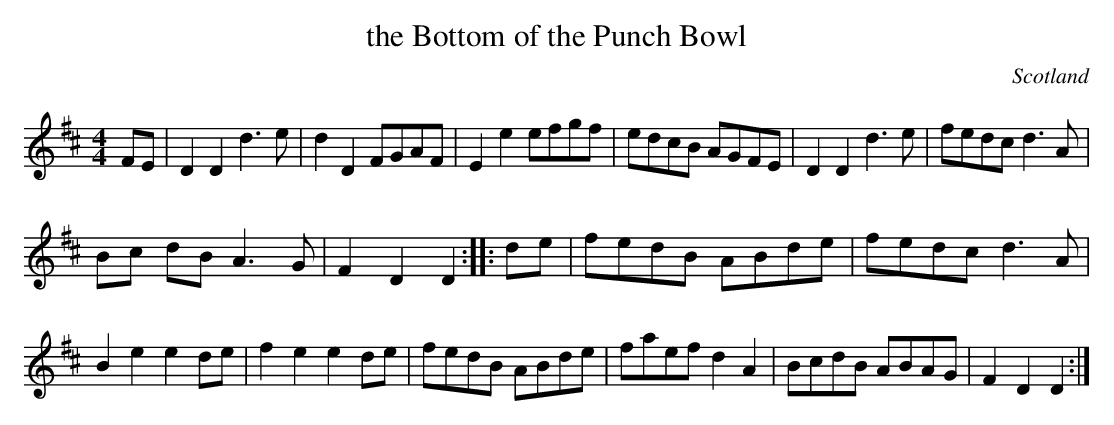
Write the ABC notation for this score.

X:1
T:the Bottom of the Punch Bowl
O:Scotland
M:4/4
K:D
FE | D2D2 d3e | d2D2 FGAF | \
E2e2 efgf | edcB AGFE | \
D2D2 d3e | fedc d3A |
Bc dB A3G | F2D2 D2 ::\
de|\
fedB ABde | fedc d3A |
B2e2 e2de | f2e2 e2de |\
fedB ABde | faef d2A2 | BcdB ABAG | F2D2 D2:|
